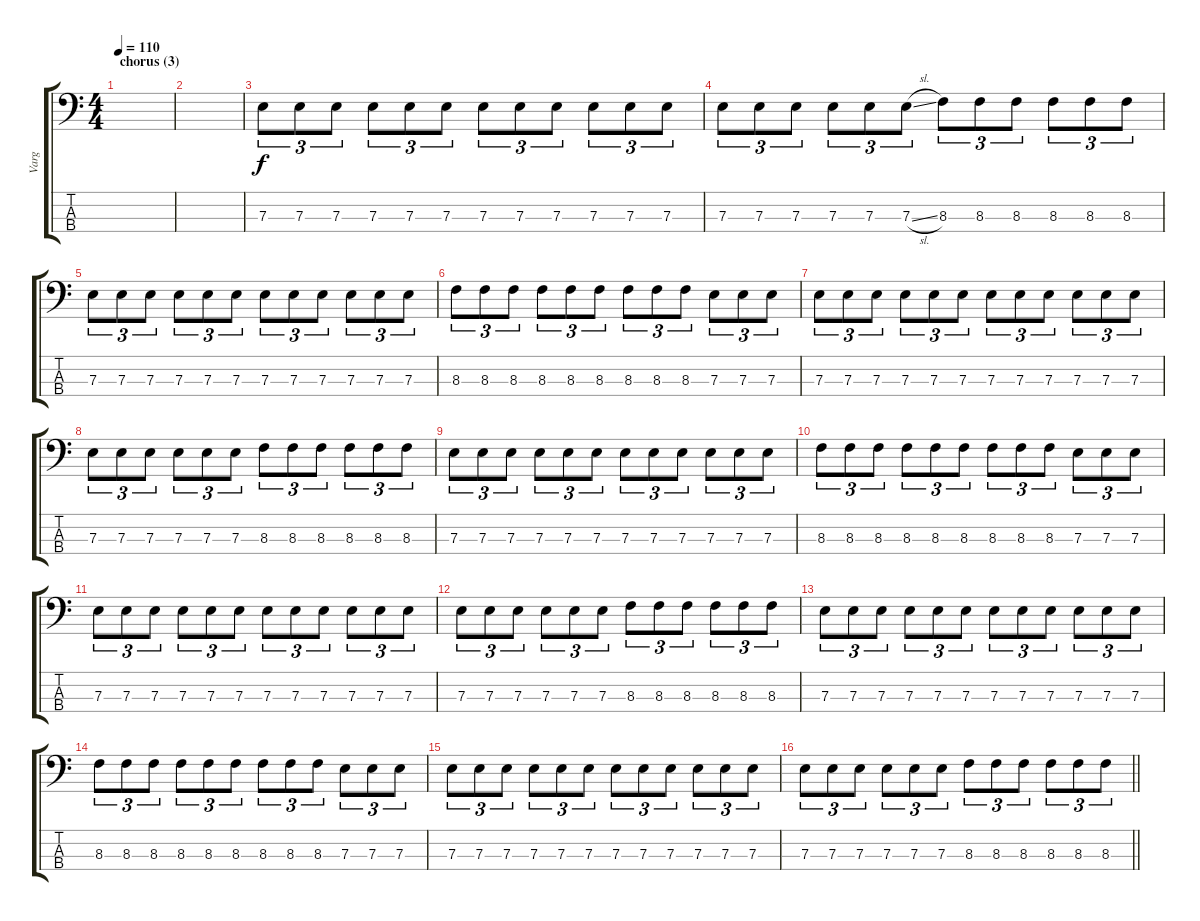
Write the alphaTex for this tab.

\track ("Varg" "Varg") {instrument electricbasspick}
\staff {score tabs}
\tuning (G2 D2 A1 E1) {hide}
\ts (4 4)
\section ("" "chorus (3)")
\tempo 110
\clef f4
\ks c
|
|
7.3.8{tu (3 2)} 7.3.8{tu (3 2)} 7.3.8{tu (3 2)} 7.3.8{tu (3 2)} 7.3.8{tu (3 2)} 7.3.8{tu (3 2)} 7.3.8{tu (3 2)} 7.3.8{tu (3 2)} 7.3.8{tu (3 2)} 7.3.8{tu (3 2)} 7.3.8{tu (3 2)} 7.3.8{tu (3 2)} |
7.3.8{tu (3 2)} 7.3.8{tu (3 2)} 7.3.8{tu (3 2)} 7.3.8{tu (3 2)} 7.3.8{tu (3 2)} 7.3{sl}.8{tu (3 2)} 8.3.8{tu (3 2)} 8.3.8{tu (3 2)} 8.3.8{tu (3 2)} 8.3.8{tu (3 2)} 8.3.8{tu (3 2)} 8.3.8{tu (3 2)} |
7.3.8{tu (3 2)} 7.3.8{tu (3 2)} 7.3.8{tu (3 2)} 7.3.8{tu (3 2)} 7.3.8{tu (3 2)} 7.3.8{tu (3 2)} 7.3.8{tu (3 2)} 7.3.8{tu (3 2)} 7.3.8{tu (3 2)} 7.3.8{tu (3 2)} 7.3.8{tu (3 2)} 7.3.8{tu (3 2)} |
8.3.8{tu (3 2)} 8.3.8{tu (3 2)} 8.3.8{tu (3 2)} 8.3.8{tu (3 2)} 8.3.8{tu (3 2)} 8.3.8{tu (3 2)} 8.3.8{tu (3 2)} 8.3.8{tu (3 2)} 8.3.8{tu (3 2)} 7.3.8{tu (3 2)} 7.3.8{tu (3 2)} 7.3.8{tu (3 2)} |
7.3.8{tu (3 2)} 7.3.8{tu (3 2)} 7.3.8{tu (3 2)} 7.3.8{tu (3 2)} 7.3.8{tu (3 2)} 7.3.8{tu (3 2)} 7.3.8{tu (3 2)} 7.3.8{tu (3 2)} 7.3.8{tu (3 2)} 7.3.8{tu (3 2)} 7.3.8{tu (3 2)} 7.3.8{tu (3 2)} |
7.3.8{tu (3 2)} 7.3.8{tu (3 2)} 7.3.8{tu (3 2)} 7.3.8{tu (3 2)} 7.3.8{tu (3 2)} 7.3.8{tu (3 2)} 8.3.8{tu (3 2)} 8.3.8{tu (3 2)} 8.3.8{tu (3 2)} 8.3.8{tu (3 2)} 8.3.8{tu (3 2)} 8.3.8{tu (3 2)} |
7.3.8{tu (3 2)} 7.3.8{tu (3 2)} 7.3.8{tu (3 2)} 7.3.8{tu (3 2)} 7.3.8{tu (3 2)} 7.3.8{tu (3 2)} 7.3.8{tu (3 2)} 7.3.8{tu (3 2)} 7.3.8{tu (3 2)} 7.3.8{tu (3 2)} 7.3.8{tu (3 2)} 7.3.8{tu (3 2)} |
8.3.8{tu (3 2)} 8.3.8{tu (3 2)} 8.3.8{tu (3 2)} 8.3.8{tu (3 2)} 8.3.8{tu (3 2)} 8.3.8{tu (3 2)} 8.3.8{tu (3 2)} 8.3.8{tu (3 2)} 8.3.8{tu (3 2)} 7.3.8{tu (3 2)} 7.3.8{tu (3 2)} 7.3.8{tu (3 2)} |
7.3.8{tu (3 2)} 7.3.8{tu (3 2)} 7.3.8{tu (3 2)} 7.3.8{tu (3 2)} 7.3.8{tu (3 2)} 7.3.8{tu (3 2)} 7.3.8{tu (3 2)} 7.3.8{tu (3 2)} 7.3.8{tu (3 2)} 7.3.8{tu (3 2)} 7.3.8{tu (3 2)} 7.3.8{tu (3 2)} |
7.3.8{tu (3 2)} 7.3.8{tu (3 2)} 7.3.8{tu (3 2)} 7.3.8{tu (3 2)} 7.3.8{tu (3 2)} 7.3.8{tu (3 2)} 8.3.8{tu (3 2)} 8.3.8{tu (3 2)} 8.3.8{tu (3 2)} 8.3.8{tu (3 2)} 8.3.8{tu (3 2)} 8.3.8{tu (3 2)} |
7.3.8{tu (3 2)} 7.3.8{tu (3 2)} 7.3.8{tu (3 2)} 7.3.8{tu (3 2)} 7.3.8{tu (3 2)} 7.3.8{tu (3 2)} 7.3.8{tu (3 2)} 7.3.8{tu (3 2)} 7.3.8{tu (3 2)} 7.3.8{tu (3 2)} 7.3.8{tu (3 2)} 7.3.8{tu (3 2)} |
8.3.8{tu (3 2)} 8.3.8{tu (3 2)} 8.3.8{tu (3 2)} 8.3.8{tu (3 2)} 8.3.8{tu (3 2)} 8.3.8{tu (3 2)} 8.3.8{tu (3 2)} 8.3.8{tu (3 2)} 8.3.8{tu (3 2)} 7.3.8{tu (3 2)} 7.3.8{tu (3 2)} 7.3.8{tu (3 2)} |
7.3.8{tu (3 2)} 7.3.8{tu (3 2)} 7.3.8{tu (3 2)} 7.3.8{tu (3 2)} 7.3.8{tu (3 2)} 7.3.8{tu (3 2)} 7.3.8{tu (3 2)} 7.3.8{tu (3 2)} 7.3.8{tu (3 2)} 7.3.8{tu (3 2)} 7.3.8{tu (3 2)} 7.3.8{tu (3 2)} |
\barLineRight lightlight
7.3.8{tu (3 2)} 7.3.8{tu (3 2)} 7.3.8{tu (3 2)} 7.3.8{tu (3 2)} 7.3.8{tu (3 2)} 7.3.8{tu (3 2)} 8.3.8{tu (3 2)} 8.3.8{tu (3 2)} 8.3.8{tu (3 2)} 8.3.8{tu (3 2)} 8.3.8{tu (3 2)} 8.3.8{tu (3 2)}
